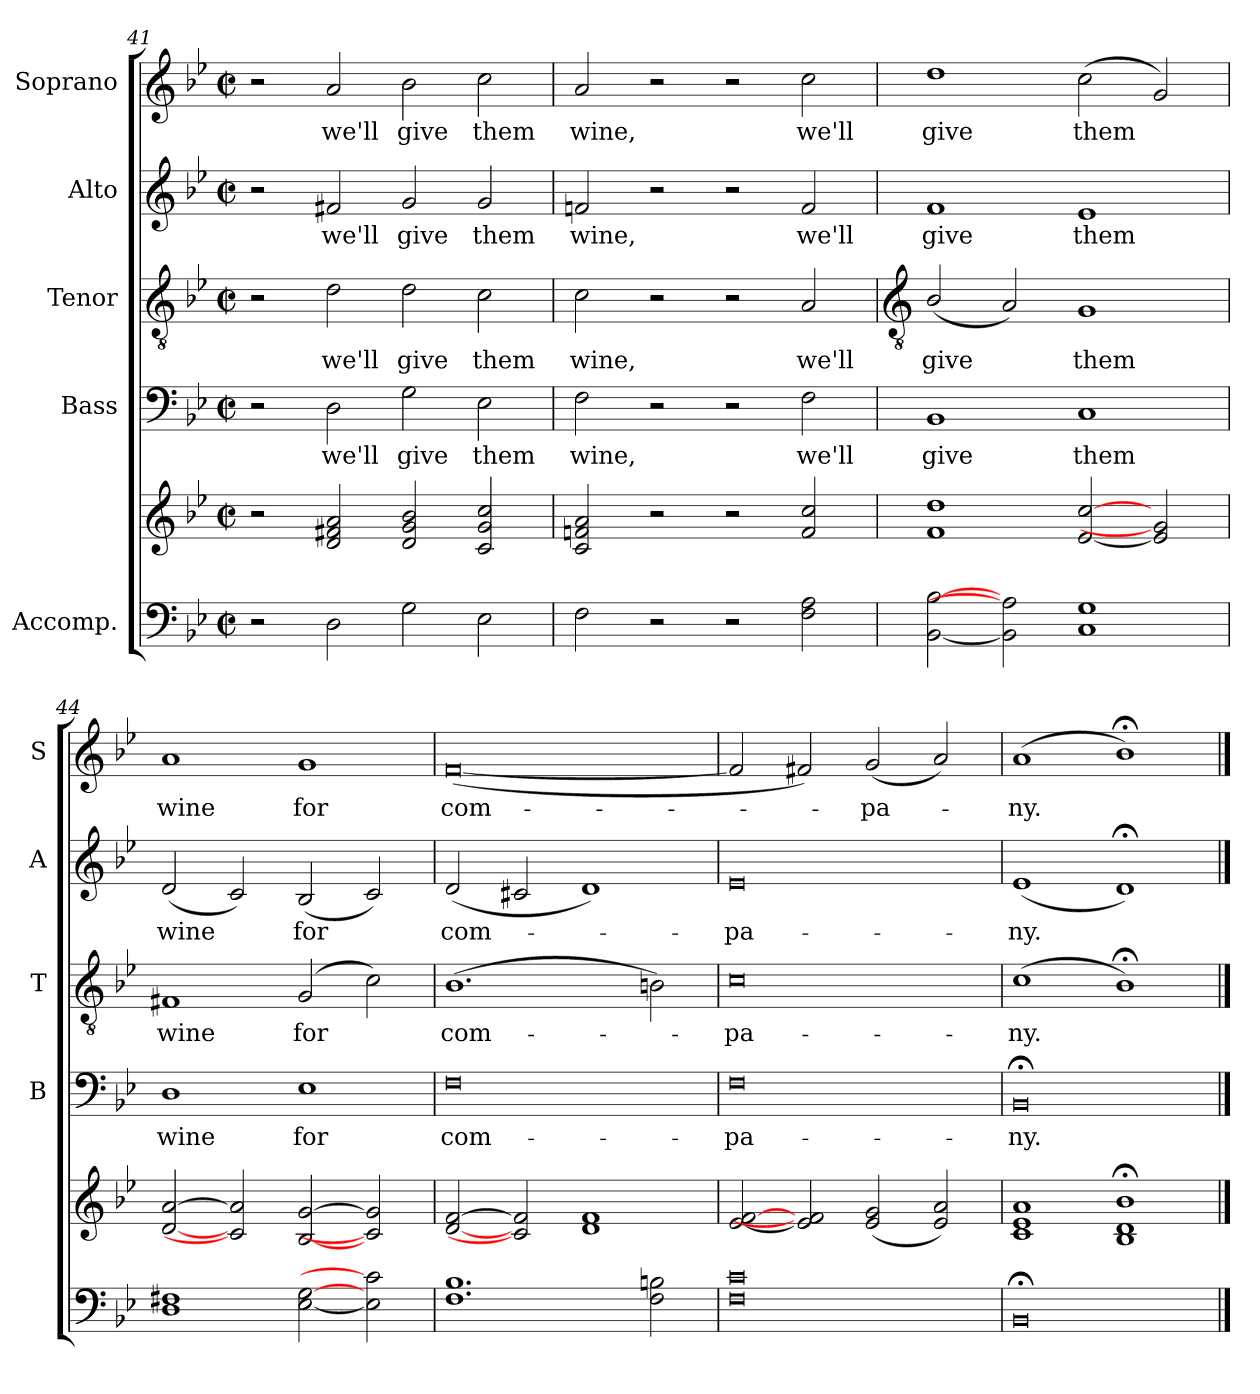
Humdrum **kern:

**kern	**kern	**kern	**text	**kern	**text	**kern	**text	**kern	**text
*part5	*part5	*part4	*part4	*part3	*part3	*part2	*part2	*part1	*part1
*staff6	*staff5	*staff4	*staff4	*staff3	*staff3	*staff2	*staff2	*staff1	*staff1
*I"Accomp.	*	*I"Bass	*	*I"Tenor	*	*I"Alto	*	*I"Soprano	*
*	*	*I'B	*	*I'T	*	*I'A	*	*I'S	*
*clefF4	*clefG2	*clefF4	*	*clefGv2	*	*clefG2	*	*clefG2	*
*k[b-e-]	*k[b-e-]	*k[b-e-]	*	*k[b-e-]	*	*k[b-e-]	*	*k[b-e-]	*
*B-:	*B-:	*B-:	*	*B-:	*	*B-:	*	*B-:	*
*M4/2	*M4/2	*M4/2	*	*M4/2	*	*M4/2	*	*M4/2	*
*met(c|)	*met(c|)	*met(c|)	*	*met(c|)	*	*met(c|)	*	*met(c|)	*
=41	=41	=41	=41	=41	=41	=41	=41	=41	=41
2r	2r	2r	.	2r	.	2r	.	2r	.
!	!	!	!LO:LY:b	!	!LO:LY:b	!	!LO:LY:b	!	!LO:LY:b
2D	2d 2f#X 2a	2D	we'll	2d	we'll	2f#X	we'll	2a	we'll
!	!	!	!LO:LY:b	!	!LO:LY:b	!	!LO:LY:b	!	!LO:LY:b
2G	2d 2g 2b-	2G	give	2d	give	2g	give	2b-	give
!	!	!	!LO:LY:b	!	!LO:LY:b	!	!LO:LY:b	!	!LO:LY:b
2E-	2c 2g 2cc	2E-	them	2c	them	2g	them	2cc	them
=42	=42	=42	=42	=42	=42	=42	=42	=42	=42
!	!	!	!LO:LY:b	!	!LO:LY:b	!	!LO:LY:b	!	!LO:LY:b
2F	2c 2fn 2a	2F	wine,	2c	wine,	2fn	wine,	2a	wine,
2r	2r	2r	.	2r	.	2r	.	2r	.
2r	2r	2r	.	2r	.	2r	.	2r	.
!	!	!	!LO:LY:b	!	!LO:LY:b	!	!LO:LY:b	!	!LO:LY:b
2F 2A	2f 2cc	2F	we'll	2A	we'll	2f	we'll	2cc	we'll
!!LO:LB:g=z
=43	=43	=43	=43	=43	=43	=43	=43	=43	=43
*	*	*	*	*clefGv2	*	*	*	*	*
!	!	!	!LO:LY:b	!	!LO:LY:b	!	!LO:LY:b	!	!LO:LY:b
[2BB- [2B-	1f 1dd	1BB-	give	(<2B-/	give	1f	give	1dd	give
2BB-] 2A]	.	.	.	2A)	.	.	.	.	.
!	!	!	!LO:LY:b	!	!LO:LY:b	!	!LO:LY:b	!	!LO:LY:b
1C 1G	[2e- [2cc	1C	them	1G	them	1e-	them	(<2cc	them
.	2e-] 2g]	.	.	.	.	.	.	2g)	.
=44	=44	=44	=44	=44	=44	=44	=44	=44	=44
!	!	!	!LO:LY:b	!	!LO:LY:b	!	!LO:LY:b	!	!LO:LY:b
1D 1F#X	[2d [2a	1D	wine	1F#X	wine	(<2d	wine	1a	wine
.	2c] 2a]	.	.	.	.	2c)	.	.	.
!	!	!	!LO:LY:b	!	!LO:LY:b	!	!LO:LY:b	!	!LO:LY:b
[2E- [2G	[2B- [2g	1E-	for	(<2G	for	(<2B-	for	1g	for
2E-] 2c]	2c] 2g]	.	.	2c)	.	2c)	.	.	.
=45	=45	=45	=45	=45	=45	=45	=45	=45	=45
!	!	!	!LO:LY:b	!	!LO:LY:b	!	!LO:LY:b	!	!LO:LY:b
1.F 1.B-	[2d [2f	0F	com-	(>1.B-	com-	(<2d	com-	(<[0f	com-
.	2c#] 2f]	.	.	.	.	2c#X	.	.	.
.	1d 1f	.	.	.	.	1d)	.	.	.
2F 2Bn	.	.	.	2Bn)	.	.	.	.	.
=46	=46	=46	=46	=46	=46	=46	=46	=46	=46
!	!	!	!LO:LY:b	!	!LO:LY:b	!	!LO:LY:b	!	!
0F 0c	[2e- [2f	0F	-pa-	0c	pa-	0e-	pa-	2f]	.
.	2e-] 2f#]	.	.	.	.	.	.	2f#X)	.
!	!	!	!	!	!	!	!	!	!LO:LY:b
.	(<2e- 2g	.	.	.	.	.	.	(<2g	pa-
.	2e- 2a)	.	.	.	.	.	.	2a)	.
=47	=47	=47	=47	=47	=47	=47	=47	=47	=47
!	!	!	!LO:LY:b	!	!LO:LY:b	!	!LO:LY:b	!	!LO:LY:b
0BB-;<	1c 1e- 1a	0BB-;<	-ny.	(>1c	-ny.	(<1e-	-ny.	(<1a	ny.
.	1B-;< 1d;< 1b-;<	.	.	1B-;<)	.	1d;<)	.	1b-;<)	.
==	==	==	==	==	==	==	==	==	==
*-	*-	*-	*-	*-	*-	*-	*-	*-	*-
